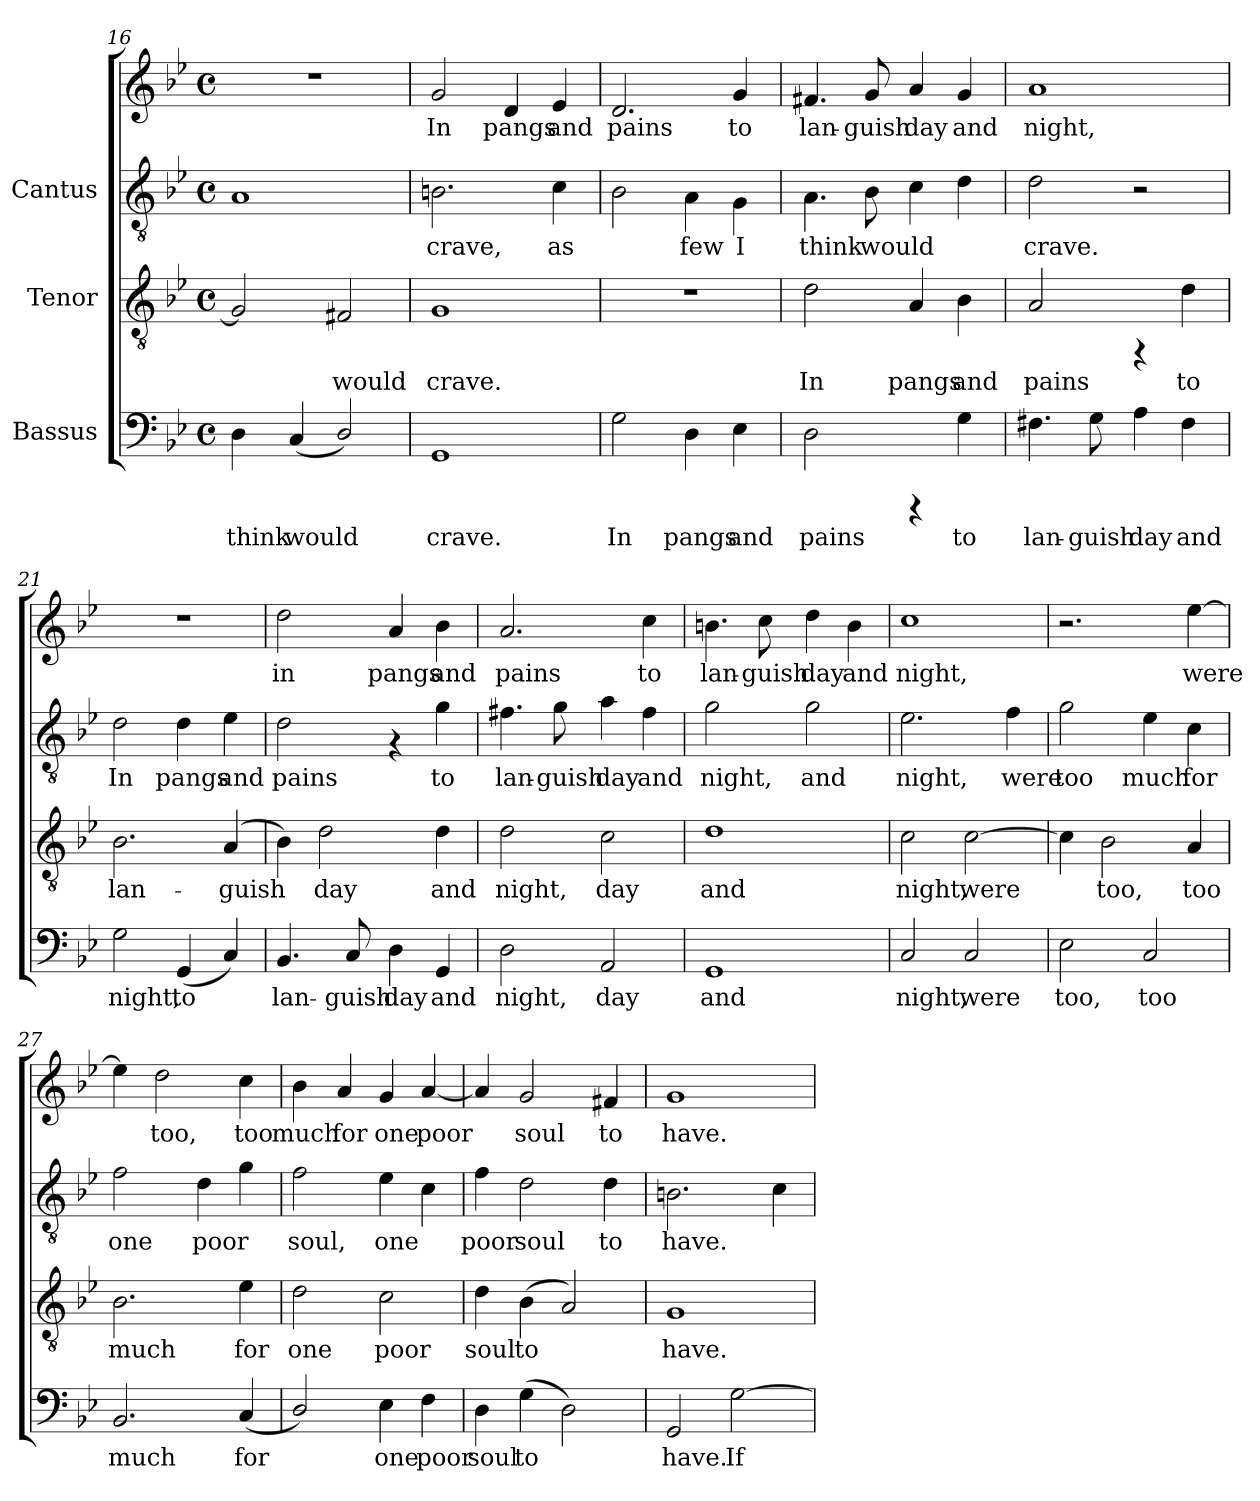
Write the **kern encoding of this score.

**kern	**text	**kern	**text	**kern	**text	**kern	**text
*part3	*part3	*part2	*part2	*part1	*part1	*part1	*part1
*staff4	*staff4	*staff3	*staff3	*staff2	*staff2	*staff1	*staff1
*I"Bassus	*	*I"Tenor	*	*I"Cantus	*	*	*
*clefF4	*	*clefGv2	*	*clefGv2	*	*clefG2	*
*k[b-e-]	*	*k[b-e-]	*	*k[b-e-]	*	*k[b-e-]	*
*B-:	*	*B-:	*	*B-:	*	*B-:	*
*M4/4	*	*M4/4	*	*M4/4	*	*M4/4	*
*met(c)	*	*met(c)	*	*met(c)	*	*met(c)	*
=16	=16	=16	=16	=16	=16	=16	=16
!	!LO:LY:b:cj	!	!LO:LY:b:cj	!	!	!	!
4D\	think	2G/]	.	1A	.	1r	.
!	!LO:LY:b:cj	!	!	!	!	!	!
(<4C/	would	.	.	.	.	.	.
!	!LO:LY:b:cj	!	!LO:LY:b:cj	!	!	!	!
2D/)	.	2F#X/	would	.	.	.	.
=17	=17	=17	=17	=17	=17	=17	=17
!	!LO:LY:b:cj	!	!LO:LY:b:cj	!	!LO:LY:b:cj	!	!LO:LY:b:cj
1GG	crave.	1G	crave.	2.Bn\	crave,	2g/	In
!	!	!	!	!	!	!	!LO:LY:b:cj
.	.	.	.	.	.	4d/	pangs
!	!	!	!	!	!LO:LY:b:cj	!	!LO:LY:b:cj
.	.	.	.	4c\	as	4e-/	and
=18	=18	=18	=18	=18	=18	=18	=18
!	!LO:LY:b:cj	!	!	!	!LO:LY:b:cj	!	!LO:LY:b:cj
2G\	In	1r	.	2B-\	.	2.d/	pains
!	!LO:LY:b:cj	!	!	!	!LO:LY:b:cj	!	!
4D\	pangs	.	.	4A\	few	.	.
!	!LO:LY:b:cj	!	!	!	!LO:LY:b:cj	!	!LO:LY:b:cj
4E-\	and	.	.	4G\	I	4g/	to
=19	=19	=19	=19	=19	=19	=19	=19
!	!LO:LY:b:cj	!	!LO:LY:b:cj	!	!LO:LY:b:cj	!	!LO:LY:b:cj
2D\	pains	2d\	In	4.A\	think	4.f#X/	lan-
!	!	!	!	!	!LO:LY:b:cj	!	!LO:LY:b:cj
.	.	.	.	8B-\	would	8g/	-guish
!	!	!	!LO:LY:b:cj	!	!LO:LY:b:cj	!	!LO:LY:b:cj
4rCCC	.	4A/	pangs	4c\	.	4a/	day
!	!LO:LY:b:cj	!	!LO:LY:b:cj	!	!LO:LY:b:cj	!	!LO:LY:b:cj
4G\	to	4B-\	and	4d\	.	4g/	and
!!LO:PB:g=z
=20	=20	=20	=20	=20	=20	=20	=20
!	!LO:LY:b:cj	!	!LO:LY:b:cj	!	!LO:LY:b:cj	!	!LO:LY:b:cj
4.F#X\	lan-	2A/	pains	2d\	crave.	1a	night,
!	!LO:LY:b:cj	!	!	!	!	!	!
8G\	-guish	.	.	.	.	.	.
!	!LO:LY:b:cj	!	!	!	!	!	!
4A\	day	4rFF	.	2r	.	.	.
!	!LO:LY:b:cj	!	!LO:LY:b:cj	!	!	!	!
4F#\	and	4d\	to	.	.	.	.
=21	=21	=21	=21	=21	=21	=21	=21
!	!LO:LY:b:cj	!	!LO:LY:b:cj	!	!LO:LY:b:cj	!	!
2G\	night,	2.B-\	lan-	2d\	In	1r	.
!	!LO:LY:b:cj	!	!	!	!LO:LY:b:cj	!	!
(<4GG/	to	.	.	4d\	pangs	.	.
!	!LO:LY:b:cj	!	!LO:LY:b:cj	!	!LO:LY:b:cj	!	!
4C/)	.	(<4A/	-guish	4e-\	and	.	.
=22	=22	=22	=22	=22	=22	=22	=22
!	!LO:LY:b:cj	!	!LO:LY:b:cj	!	!LO:LY:b:cj	!	!LO:LY:b:cj
4.BB-/	lan-	4B-\)	.	2d\	pains	2dd\	in
!	!	!	!LO:LY:b:cj	!	!	!	!
.	.	2d\	day	.	.	.	.
!	!LO:LY:b:cj	!	!	!	!	!	!
8C/	-guish	.	.	.	.	.	.
!	!LO:LY:b:cj	!	!	!	!	!	!LO:LY:b:cj
4D\	day	.	.	4rF	.	4a/	pangs
!	!LO:LY:b:cj	!	!LO:LY:b:cj	!	!LO:LY:b:cj	!	!LO:LY:b:cj
4GG/	and	4d\	and	4g\	to	4b-\	and
=23	=23	=23	=23	=23	=23	=23	=23
!	!LO:LY:b:cj	!	!LO:LY:b:cj	!	!LO:LY:b:cj	!	!LO:LY:b:cj
2D\	night,	2d\	night,	4.f#X\	lan-	2.a/	pains
!	!	!	!	!	!LO:LY:b:cj	!	!
.	.	.	.	8g\	-guish	.	.
!	!LO:LY:b:cj	!	!LO:LY:b:cj	!	!LO:LY:b:cj	!	!
2AA/	day	2c\	day	4a\	day	.	.
!	!	!	!	!	!LO:LY:b:cj	!	!LO:LY:b:cj
.	.	.	.	4f#\	and	4cc\	to
!!LO:LB:g=z
=24	=24	=24	=24	=24	=24	=24	=24
!	!LO:LY:b:cj	!	!LO:LY:b:cj	!	!LO:LY:b:cj	!	!LO:LY:b:cj
1GG	and	1d	and	2g\	night,	4.bn\	lan-
!	!	!	!	!	!	!	!LO:LY:b:cj
.	.	.	.	.	.	8cc\	-guish
!	!	!	!	!	!LO:LY:b:cj	!	!LO:LY:b:cj
.	.	.	.	2g\	and	4dd\	day
!	!	!	!	!	!	!	!LO:LY:b:cj
.	.	.	.	.	.	4b\	and
=25	=25	=25	=25	=25	=25	=25	=25
!	!LO:LY:b:cj	!	!LO:LY:b:cj	!	!LO:LY:b:cj	!	!LO:LY:b:cj
2C/	night,	2c\	night,	2.e-\	night,	1cc	night,
!	!LO:LY:b:cj	!	!LO:LY:b:cj	!	!	!	!
2C/	were	[>2c\	were	.	.	.	.
!	!	!	!	!	!LO:LY:b:cj	!	!
.	.	.	.	4f\	were	.	.
=26	=26	=26	=26	=26	=26	=26	=26
!	!LO:LY:b:cj	!	!LO:LY:b:cj	!	!LO:LY:b:cj	!	!
2E-\	too,	4c\]	.	2g\	too	2.r	.
!	!	!	!LO:LY:b:cj	!	!	!	!
.	.	2B-\	too,	.	.	.	.
!	!LO:LY:b:cj	!	!	!	!LO:LY:b:cj	!	!
2C/	too	.	.	4e-\	much	.	.
!	!	!	!LO:LY:b:cj	!	!LO:LY:b:cj	!	!LO:LY:b:cj
.	.	4A/	too	4c\	for	[>4ee-\	were
=27	=27	=27	=27	=27	=27	=27	=27
!	!LO:LY:b:cj	!	!LO:LY:b:cj	!	!LO:LY:b:cj	!	!LO:LY:b:cj
2.BB-/	much	2.B-\	much	2f\	one	4ee-\]	.
!	!	!	!	!	!	!	!LO:LY:b:cj
.	.	.	.	.	.	2dd\	too,
!	!	!	!	!	!LO:LY:b:cj	!	!
.	.	.	.	4d\	poor	.	.
!	!LO:LY:b:cj	!	!LO:LY:b:cj	!	!LO:LY:b:cj	!	!LO:LY:b:cj
(<4C/	for	4e-\	for	4g\	.	4cc\	too
=28	=28	=28	=28	=28	=28	=28	=28
!	!LO:LY:b:cj	!	!LO:LY:b:cj	!	!LO:LY:b:cj	!	!LO:LY:b:cj
2D/)	.	2d\	one	2f\	soul,	4b-\	much
!	!	!	!	!	!	!	!LO:LY:b:cj
.	.	.	.	.	.	4a/	for
!	!LO:LY:b:cj	!	!LO:LY:b:cj	!	!LO:LY:b:cj	!	!LO:LY:b:cj
4E-\	one	2c\	poor	4e-\	one	4g/	one
!	!LO:LY:b:cj	!	!	!	!LO:LY:b:cj	!	!LO:LY:b:cj
4F\	poor	.	.	4c\	.	[<4a/	poor
!!LO:LB:g=z
=29	=29	=29	=29	=29	=29	=29	=29
!	!LO:LY:b:cj	!	!LO:LY:b:cj	!	!LO:LY:b:cj	!	!LO:LY:b:cj
4D\	soul	4d\	soul	4f\	poor	4a/]	.
!	!LO:LY:b:cj	!	!LO:LY:b:cj	!	!LO:LY:b:cj	!	!LO:LY:b:cj
(>4G\	to	(>4B-\	to	2d\	soul	2g/	soul
!	!LO:LY:b:cj	!	!LO:LY:b:cj	!	!	!	!
2D\)	.	2A/)	.	.	.	.	.
!	!	!	!	!	!LO:LY:b:cj	!	!LO:LY:b:cj
.	.	.	.	4d\	to	4f#X/	to
=30	=30	=30	=30	=30	=30	=30	=30
!	!LO:LY:b:cj	!	!LO:LY:b:cj	!	!LO:LY:b:cj	!	!LO:LY:b:cj
2GG/	have.	1G	have.	2.Bn\	have.	1g	have.
!	!LO:LY:b:cj	!	!	!	!	!	!
[>2G\	If	.	.	.	.	.	.
!	!	!	!	!	!LO:LY:b:cj	!	!
.	.	.	.	4c\	.	.	.
=	=	=	=	=	=	=	=
*-	*-	*-	*-	*-	*-	*-	*-
